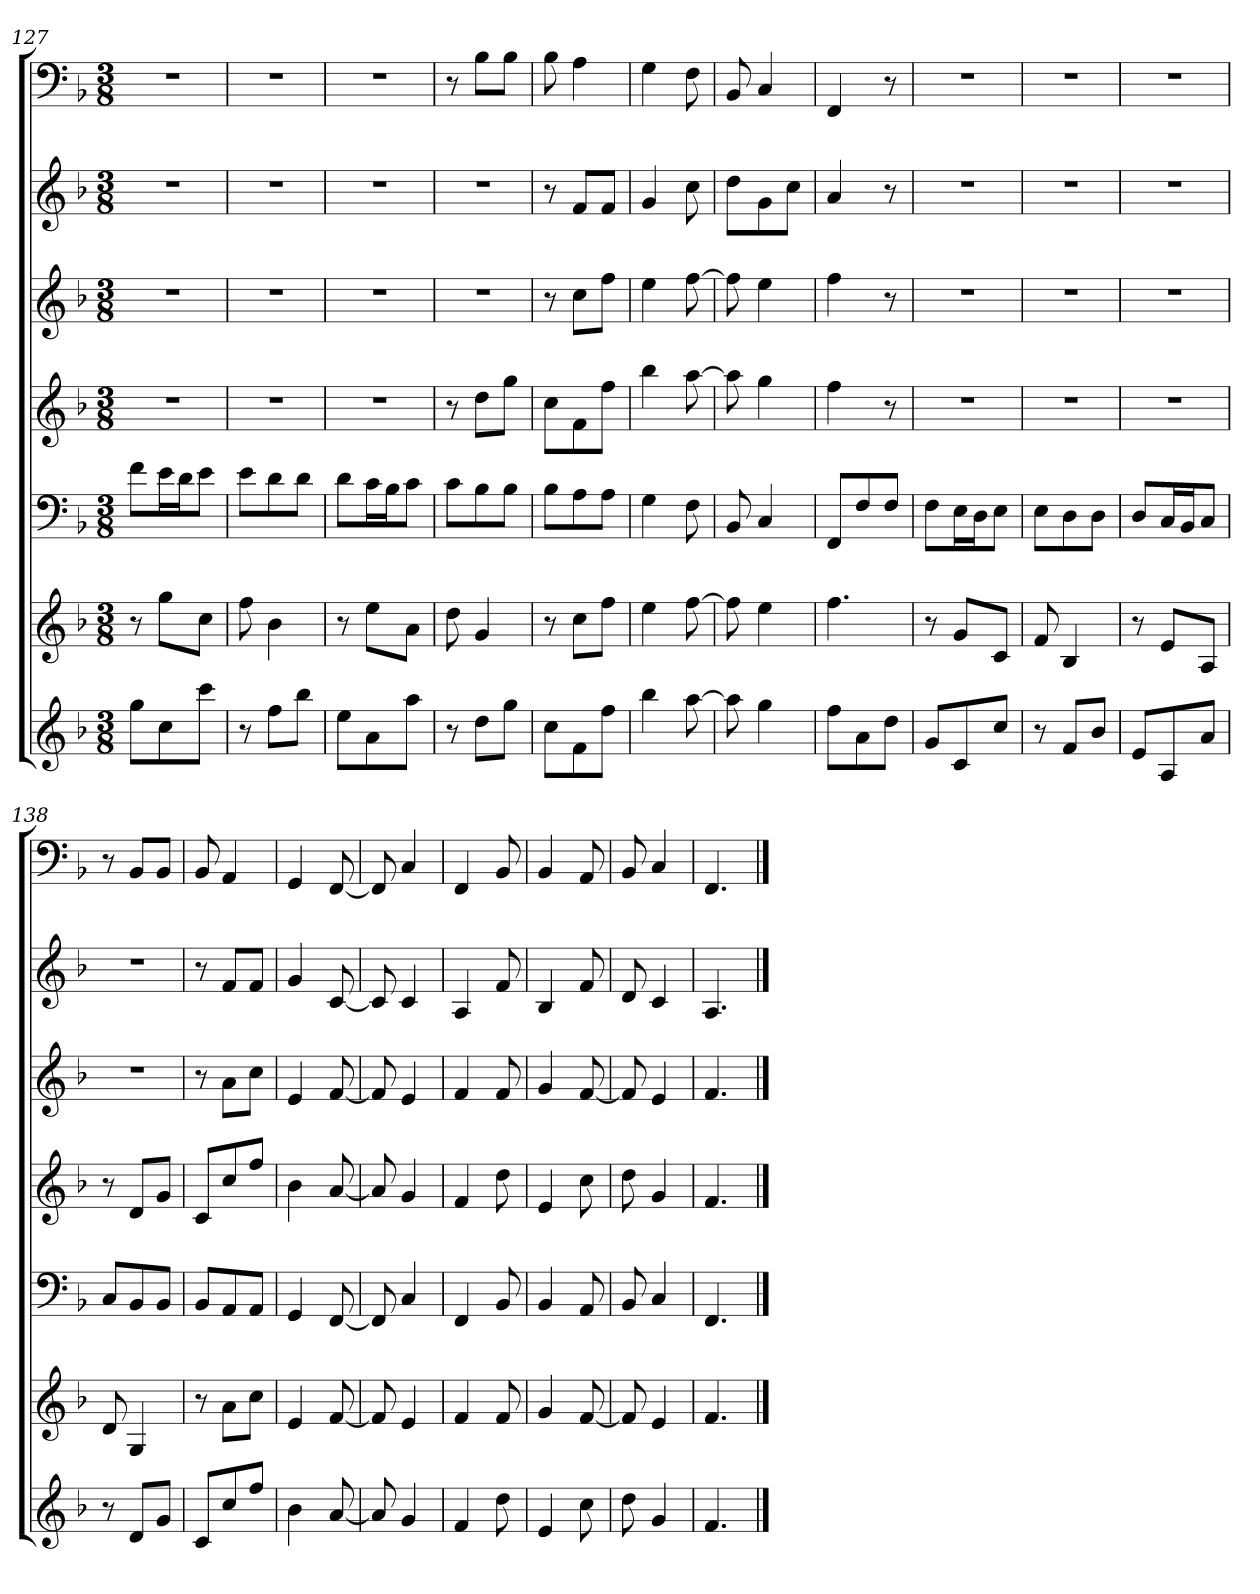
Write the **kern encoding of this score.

**kern	**kern	**kern	**kern	**kern	**kern	**kern
*part7	*part6	*part5	*part4	*part3	*part2	*part1
*staff7	*staff6	*staff5	*staff4	*staff3	*staff2	*staff1
*k[b-]	*k[b-]	*k[b-]	*k[b-]	*k[b-]	*k[b-]	*k[b-]
*F:	*F:	*F:	*F:	*F:	*F:	*F:
*M3/8	*M3/8	*M3/8	*M3/8	*M3/8	*M3/8	*M3/8
=127	=127	=127	=127	=127	=127	=127
8ggL	8r	8fL	4.r	4.r	4.r	4.r
8cc	8ggL	16eL	.	.	.	.
.	.	16dJ	.	.	.	.
8cccJ	8ccJ	8eJ	.	.	.	.
=128	=128	=128	=128	=128	=128	=128
8r	8ff	8eL	4.r	4.r	4.r	4.r
8ffL	4b-	8d	.	.	.	.
8bb-J	.	8dJ	.	.	.	.
=129	=129	=129	=129	=129	=129	=129
8eeL	8r	8dL	4.r	4.r	4.r	4.r
8a	8eeL	16cL	.	.	.	.
.	.	16B-J	.	.	.	.
8aaJ	8aJ	8cJ	.	.	.	.
=130	=130	=130	=130	=130	=130	=130
8r	8dd	8cL	8r	4.r	4.r	8r
8ddL	4g	8B-	8ddL	.	.	8B-L
8ggJ	.	8B-J	8ggJ	.	.	8B-J
=131	=131	=131	=131	=131	=131	=131
8ccL	8r	8B-L	8ccL	8r	8r	8B-
8f	8ccL	8A	8f	8ccL	8fL	4A
8ffJ	8ffJ	8AJ	8ffJ	8ffJ	8fJ	.
=132	=132	=132	=132	=132	=132	=132
4bb-	4ee	4G	4bb-	4ee	4g	4G
[8aa	[8ff	8F	[8aa	[8ff	8cc	8F
=133	=133	=133	=133	=133	=133	=133
8aa]	8ff]	8BB-	8aa]	8ff]	8ddL	8BB-
4gg	4ee	4C	4gg	4ee	8g	4C
.	.	.	.	.	8ccJ	.
=134	=134	=134	=134	=134	=134	=134
8ffL	4.ff	8FFL	4ff	4ff	4a	4FF
8a	.	8F	.	.	.	.
8ddJ	.	8FJ	8r	8r	8r	8r
=135	=135	=135	=135	=135	=135	=135
8gL	8r	8FL	4.r	4.r	4.r	4.r
8c	8gL	16EL	.	.	.	.
.	.	16DJ	.	.	.	.
8ccJ	8cJ	8EJ	.	.	.	.
=136	=136	=136	=136	=136	=136	=136
8r	8f	8EL	4.r	4.r	4.r	4.r
8fL	4B-	8D	.	.	.	.
8b-J	.	8DJ	.	.	.	.
=137	=137	=137	=137	=137	=137	=137
8eL	8r	8DL	4.r	4.r	4.r	4.r
8A	8eL	16CL	.	.	.	.
.	.	16BB-J	.	.	.	.
8aJ	8AJ	8CJ	.	.	.	.
=138	=138	=138	=138	=138	=138	=138
8r	8d	8CL	8r	4.r	4.r	8r
8dL	4G	8BB-	8dL	.	.	8BB-L
8gJ	.	8BB-J	8gJ	.	.	8BB-J
=139	=139	=139	=139	=139	=139	=139
8cL	8r	8BB-L	8cL	8r	8r	8BB-
8cc	8aL	8AA	8cc	8aL	8fL	4AA
8ffJ	8ccJ	8AAJ	8ffJ	8ccJ	8fJ	.
=140	=140	=140	=140	=140	=140	=140
4b-	4e	4GG	4b-	4e	4g	4GG
[8a	[8f	[8FF	[8a	[8f	[8c	[8FF
=141	=141	=141	=141	=141	=141	=141
8a]	8f]	8FF]	8a]	8f]	8c]	8FF]
4g	4e	4C	4g	4e	4c	4C
=142	=142	=142	=142	=142	=142	=142
4f	4f	4FF	4f	4f	4A	4FF
8dd	8f	8BB-	8dd	8f	8f	8BB-
=143	=143	=143	=143	=143	=143	=143
4e	4g	4BB-	4e	4g	4B-	4BB-
8cc	[8f	8AA	8cc	[8f	8f	8AA
=144	=144	=144	=144	=144	=144	=144
8dd	8f]	8BB-	8dd	8f]	8d	8BB-
4g	4e	4C	4g	4e	4c	4C
=145	=145	=145	=145	=145	=145	=145
4.f	4.f	4.FF	4.f	4.f	4.A	4.FF
==	==	==	==	==	==	==
*-	*-	*-	*-	*-	*-	*-
